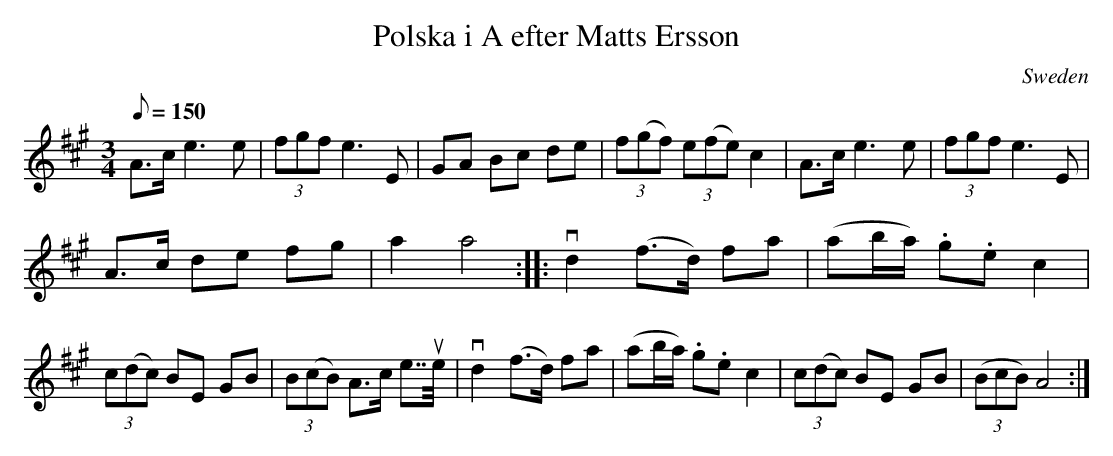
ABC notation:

X:1
T:Polska i A efter Matts Ersson
L:1/8
M:3/4
O:Sweden
Q:150
K:A major
A>c e3 e | (3fgf e3 E |\
GA Bc de | (3f(gf) (3e(fe) c2 |\
A>c e3e | (3fgf e3 E |
A>c de fg|a2 a4::\
vd2 (f>d) fa | (ab/a/) .g.e c2 |
(3c(dc) BE GB | (3B(cB) A>c e>>ue |\
vd2 (f>d) fa | (ab/a/) .g.e c2 |\
(3c(dc) BE GB | ((3BcB) A4:|
